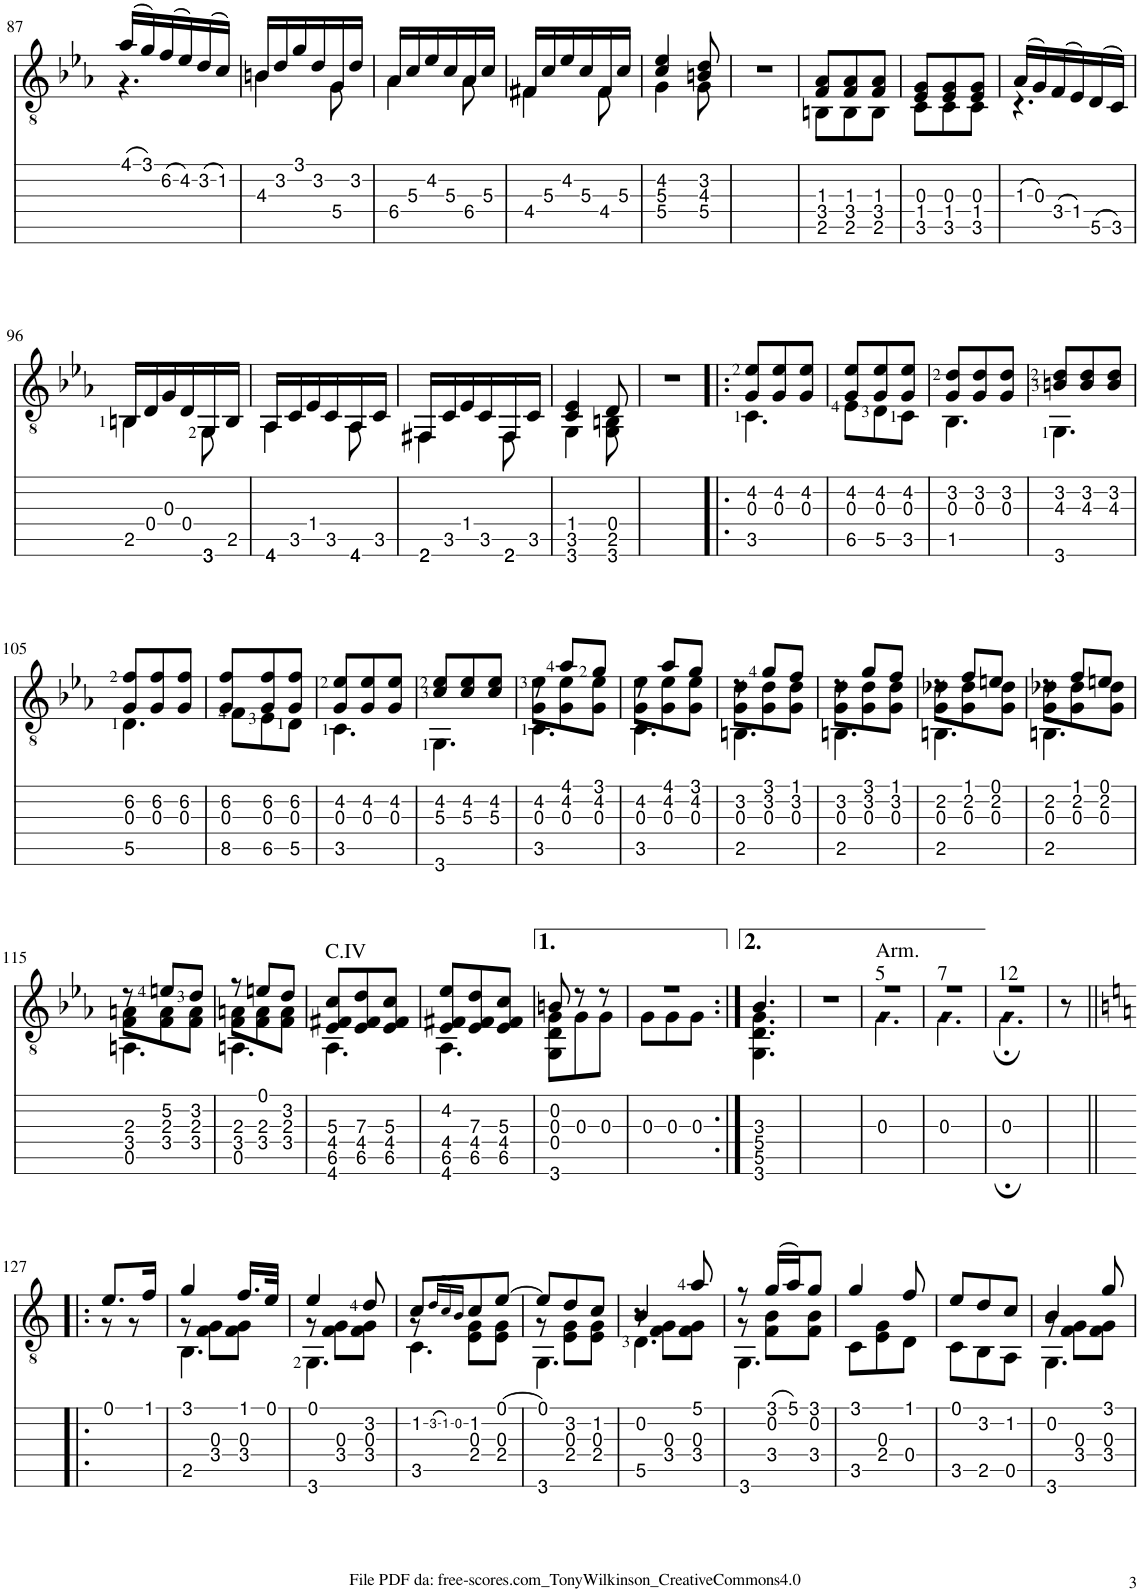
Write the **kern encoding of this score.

**kern	**kern
*part1	*part1
*staff2	*staff1
*I"Guitar	*
*I'Guit.	*
!!LO:PB:g=z
*	*clefGv2
*k[b-e-a-]	*k[b-e-a-]
*M3/8	*M3/8
=87	=87
*^	*^
16a-LL	4.r	(16a-/LL	4.r
16g	.	16g/)	.
16f	.	(16f/	.
16e-	.	16e-/)	.
16d	.	(16d/	.
16cJJ	.	16c/JJ)	.
=88	=88	=88	=88
16BLL	4B	16Bn/LL	4B\
16d	.	16d/	.
16g	.	16g/	.
16d	.	16d/	.
16G	8G	16G/	8G\
16dJJ	.	16d/JJ	.
=89	=89	=89	=89
16A-LL	4A-	16A-/LL	4A-\
16c	.	16c/	.
16e-	.	16e-/	.
16c	.	16c/	.
16A-	8A-	16A-/	8A-\
16cJJ	.	16c/JJ	.
=90	=90	=90	=90
16F#LL	4F#	16F#X/LL	4F#\
16c	.	16c/	.
16e-	.	16e-/	.
16c	.	16c/	.
16F#	8F#	16F#/	8F#\
16cJJ	.	16c/JJ	.
=91	=91	=91	=91
4c 4e-	4G	4c/ 4e-/	4G\
8B 8d	8G	8Bn/ 8d/	8G\
*v	*v	*	*
*	*v	*v
=92	=92
4.r	4.r
=93	=93
*^	*^
8F\ 8A-\L	8BBL	8F/ 8A-/L	8BBn\L
8F\ 8A-\	8BB	8F/ 8A-/	8BB\
8F\ 8A-\J	8BBJ	8F/ 8A-/J	8BB\J
=94	=94	=94	=94
8E-\ 8G\L	8CL	8E-/ 8G/L	8C\L
8E-\ 8G\	8C	8E-/ 8G/	8C\
8E-\ 8G\J	8CJ	8E-/ 8G/J	8C\J
=95	=95	=95	=95
16A-LL	4.r	(16A-/LL	4.r
16G	.	16G/)	.
16F	.	(16F/	.
16E-	.	16E-/)	.
16D	.	(16D/	.
16CJJ	.	16C/JJ)	.
!!LO:LB:g=z	!!
=96	=96	=96	=96
16BBLL	4BB	16BBn/LL	4BB\
16D	.	16D/	.
16G	.	16G/	.
16D	.	16D/	.
16GG	8GG	16GG/	8GG\
16BBJJ	.	16BB/JJ	.
=97	=97	=97	=97
16AA-LL	4AA-	16AA-/LL	4AA-\
16C	.	16C/	.
16E-	.	16E-/	.
16C	.	16C/	.
16AA-	8AA-	16AA-/	8AA-\
16CJJ	.	16C/JJ	.
=98	=98	=98	=98
16FF#LL	4FF#	16FF#X/LL	4FF#\
16C	.	16C/	.
16E-	.	16E-/	.
16C	.	16C/	.
16FF#	8FF#	16FF#/	8FF#\
16CJJ	.	16C/JJ	.
=99	=99	=99	=99
4C 4E-	4GG	4C/ 4E-/	4GG\
8D	8GG 8BB	8D/	8GG\ 8BBn\
*v	*v	*	*
*	*v	*v
=100	=100
4.r	4.r
=101!|:	=101!|:
*^	*^
8G\ 8e-\L	4.C	8G/ 8e-/L	4.C\
8G\ 8e-\	.	8G/ 8e-/	.
8G\ 8e-\J	.	8G/ 8e-/J	.
=102	=102	=102	=102
8G\ 8e-\L	8E-L	8G/ 8e-/L	8E-\L
8G\ 8e-\	8D	8G/ 8e-/	8D\
8G\ 8e-\J	8CJ	8G/ 8e-/J	8C\J
=103	=103	=103	=103
8G\ 8d\L	4.BB-	8G/ 8d/L	4.BB-\
8G\ 8d\	.	8G/ 8d/	.
8G\ 8d\J	.	8G/ 8d/J	.
=104	=104	=104	=104
8B\ 8d\L	4.GG	8Bn/ 8d/L	4.GG\
8B\ 8d\	.	8B/ 8d/	.
8B\ 8d\J	.	8B/ 8d/J	.
!!LO:LB:g=z	!!
=105	=105	=105	=105
8G\ 8f\L	4.D	8G/ 8f/L	4.D\
8G\ 8f\	.	8G/ 8f/	.
8G\ 8f\J	.	8G/ 8f/J	.
=106	=106	=106	=106
8G\ 8f\L	8FL	8G/ 8f/L	8F\L
8G\ 8f\	8E-	8G/ 8f/	8E-\
8G\ 8f\J	8DJ	8G/ 8f/J	8D\J
=107	=107	=107	=107
8G\ 8e-\L	4.C	8G/ 8e-/L	4.C\
8G\ 8e-\	.	8G/ 8e-/	.
8G\ 8e-\J	.	8G/ 8e-/J	.
=108	=108	=108	=108
8c\ 8e-\L	4.GG	8c/ 8e-/L	4.GG\
8c\ 8e-\	.	8c/ 8e-/	.
8c\ 8e-\J	.	8c/ 8e-/J	.
=109	=109	=109	=109
*	*^	*	*^
8r	8G\ 8e-\L	4.C	8r	8G\ 8e-\L	4.C\
8a-L	8G\ 8e-\	.	8a-/L	8G\ 8e-\	.
8gJ	8G\ 8e-\J	.	8g/J	8G\ 8e-\J	.
=110	=110	=110	=110	=110	=110
8r	8G\ 8e-\L	4.C	8r	8G\ 8e-\L	4.C\
8a-L	8G\ 8e-\	.	8a-/L	8G\ 8e-\	.
8gJ	8G\ 8e-\J	.	8g/J	8G\ 8e-\J	.
=111	=111	=111	=111	=111	=111
8r	8G\ 8d\L	4.BB	8r	8G\ 8d\L	4.BBn\
8gL	8G\ 8d\	.	8g/L	8G\ 8d\	.
8fJ	8G\ 8d\J	.	8f/J	8G\ 8d\J	.
=112	=112	=112	=112	=112	=112
8r	8G\ 8d\L	4.BBn	8r	8G\ 8d\L	4.BBn\
8gL	8G\ 8d\	.	8g/L	8G\ 8d\	.
8fJ	8G\ 8d\J	.	8f/J	8G\ 8d\J	.
=113	=113	=113	=113	=113	=113
8r	8G\ 8d-\L	4.BB	8r	8G\ 8d-X\L	4.BBn\
8fL	8G\ 8d-\	.	8f/L	8G\ 8d-\	.
8eJ	8G\ 8d-\J	.	8en/J	8G\ 8d-\J	.
=114	=114	=114	=114	=114	=114
8r	8G\ 8d-X\L	4.BBn	8r	8G\ 8d-X\L	4.BBn\
8fL	8G\ 8d-\	.	8f/L	8G\ 8d-\	.
8enJ	8G\ 8d-\J	.	8en/J	8G\ 8d-\J	.
!!LO:LB:g=z	!!	!!
=115	=115	=115	=115	=115	=115
8r	8F\ 8A\L	4.AA	8r	8F\ 8An\L	4.AAn\
8eL	8F\ 8A\	.	8en/L	8F\ 8A\	.
8dJ	8F\ 8A\J	.	8d/J	8F\ 8A\J	.
=116	=116	=116	=116	=116	=116
8r	8F\ 8An\L	4.AAn	8r	8F\ 8An\L	4.AAn\
8enL	8F\ 8A\	.	8en/L	8F\ 8A\	.
8dJ	8F\ 8A\J	.	8d/J	8F\ 8A\J	.
*	*v	*v	*	*	*
*	*	*	*v	*v
=117	=117	=117	=117
!	!	!LO:TX:a:t=C.IV	!
8E-\ 8F#\ 8c\L	4.AA-	8E-/ 8F#X/ 8c/L	4.AA-\
8E-\ 8F#\ 8d\	.	8E-/ 8F#/ 8d/	.
8E-\ 8F#\ 8c\J	.	8E-/ 8F#/ 8c/J	.
=118	=118	=118	=118
8E-\ 8F#\ 8e-\L	4.AA-	8E-/ 8F#X/ 8e-/L	4.AA-\
8E-\ 8F#\ 8d\	.	8E-/ 8F#/ 8d/	.
8E-\ 8F#\ 8c\J	.	8E-/ 8F#/ 8c/J	.
=119	=119	=119	=119
8B	8GG\ 8D\ 8G\L	8Bn/	8GG\ 8D\ 8G\L
8r	8G	8r	8G\
8r	8GJ	8r	8G\J
=120	=120	=120	=120
4.r	8GL	4.r	8G\L
.	8G	.	8G\
.	8GJ	.	8G\J
=121:|!	=121:|!	=121:|!	=121:|!
4.B-	4.GG 4.D 4.G	4.B-/	4.GG\ 4.D\ 4.G\
*v	*v	*	*
*	*v	*v
=122	=122
4.r	4.r
=123	=123
*^	*^
!	!	!LO:TX:a:t=Arm.	!
!	!	!LO:TX:a:t=5	!
!	!LO:N:head=diamond	!	!LO:N:head=diamond
4.r	4.G	4.r	4.G\
=124	=124	=124	=124
!	!	!LO:TX:a:t=7	!
!	!LO:N:head=diamond	!	!LO:N:head=diamond
4.r	4.G	4.r	4.G\
=125	=125	=125	=125
!	!	!LO:TX:a:t=12	!
!	!LO:N:head=diamond	!	!LO:N:head=diamond
4.r	4.G;	4.r	4.G;\
*v	*v	*	*
*	*v	*v
=126	=126
8r	8r
!!LO:LB:g=z
=127!|:	=127!|:
*k[]	*k[]
*^	*^
8.eL	8r	8.e/L	8r
.	8r	.	8r
16fJk	.	16f/Jk	.
=128	=128	=128	=128
*	*^	*	*^
4g	8r	4.BB	4g/	8r	4.BB\
.	8F\ 8G\L	.	.	8F\ 8G\L	.
16.fLL	8F\ 8G\J	.	16.f/LL	8F\ 8G\J	.
32eJJk	.	.	32e/JJk	.	.
=129	=129	=129	=129	=129	=129
4e	8r	4.GG	4e/	8r	4.GG\
.	8F\ 8G\L	.	.	8F\ 8G\L	.
8d	8F\ 8G\J	.	8d/	8F\ 8G\J	.
=130	=130	=130	=130	=130	=130
8cL	8r	4.C	8c/L	8r	4.C\
qd	.	.	(16qd/LL	.	.
qc	.	.	16qc/)	.	.
qB	.	.	16qB/JJ	.	.
8c	8E\ 8G\L	.	8c/	8E\ 8G\L	.
[8eJ	8E\ 8G\J	.	[8e/J	8E\ 8G\J	.
=131	=131	=131	=131	=131	=131
8eL]	8r	4.GG	8e/L]	8r	4.GG\
8d	8E\ 8G\L	.	8d/	8E\ 8G\L	.
8cJ	8E\ 8G\J	.	8c/J	8E\ 8G\J	.
=132	=132	=132	=132	=132	=132
4B	8r	4.D	4B/	8r	4.D\
.	8F\ 8G\L	.	.	8F\ 8G\L	.
8a	8F\ 8G\J	.	8a/	8F\ 8G\J	.
=133	=133	=133	=133	=133	=133
8r	8r	4.GG	8r	8r	4.GG\
16gLL	8F\ 8B\L	.	(16g/LL	8F\ 8B\L	.
16aJ	.	.	16a/J)	.	.
8gJ	8F\ 8B\J	.	8g/J	8F\ 8B\J	.
*	*v	*v	*	*	*
*	*	*	*v	*v
=134	=134	=134	=134
4g	8CL	4g/	8C\L
.	8E\ 8G\	.	8E\ 8G\
8f	8DJ	8f/	8D\J
=135	=135	=135	=135
8eL	8CL	8e/L	8C\L
8d	8BB	8d/	8BB\
8cJ	8AAJ	8c/J	8AA\J
=136	=136	=136	=136
*	*^	*	*^
4B	8r	4.GG	4B/	8r	4.GG\
.	8F\ 8G\L	.	.	8F\ 8G\L	.
8g	8F\ 8G\J	.	8g/	8F\ 8G\J	.
*v	*v	*v	*	*	*
*	*v	*v	*v
=	=
*-	*-
